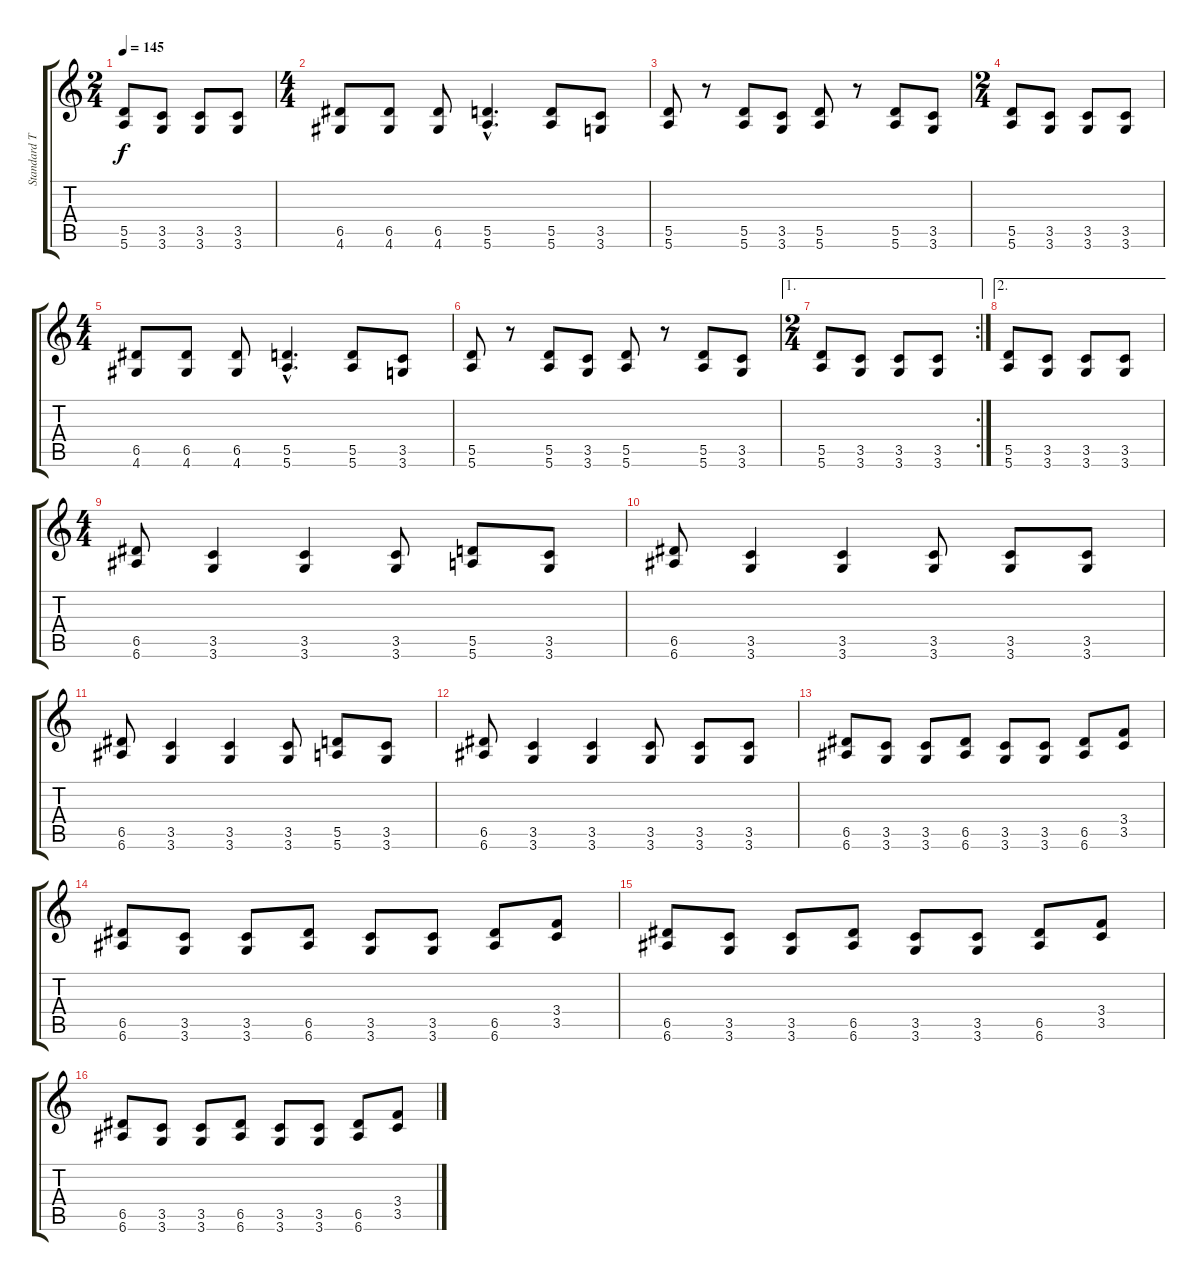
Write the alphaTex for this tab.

\track ("Standard Tuning" "Standard T") {instrument overdrivenguitar}
\staff {score tabs}
\tuning (E4 B3 G3 D3 A2 E2) {hide}
\ts (2 4)
\tempo 145
\clef g2
\ks c
(5.5 5.6).8{dy f} (3.5 3.6).8 (3.5 3.6).8 (3.5 3.6).8 |
\ts (4 4)
(6.5 4.6).8 (6.5 4.6).8 (6.5 4.6).8 (5.5{hac} 5.6{hac}).4{d} (5.5 5.6).8 (3.5 3.6).8 |
(5.5 5.6).8 r.8 (5.5 5.6).8 (3.5 3.6).8 (5.5 5.6).8 r.8 (5.5 5.6).8 (3.5 3.6).8 |
\ts (2 4)
(5.5 5.6).8 (3.5 3.6).8 (3.5 3.6).8 (3.5 3.6).8 |
\ts (4 4)
(6.5 4.6).8 (6.5 4.6).8 (6.5 4.6).8 (5.5{hac} 5.6{hac}).4{d} (5.5 5.6).8 (3.5 3.6).8 |
(5.5 5.6).8 r.8 (5.5 5.6).8 (3.5 3.6).8 (5.5 5.6).8 r.8 (5.5 5.6).8 (3.5 3.6).8 |
\ae 1
\rc 2
\ts (2 4)
(5.5 5.6).8 (3.5 3.6).8 (3.5 3.6).8 (3.5 3.6).8 |
\ae 2
(5.5 5.6).8 (3.5 3.6).8 (3.5 3.6).8 (3.5 3.6).8 |
\ts (4 4)
(6.5 6.6).8 (3.5 3.6).4 (3.5 3.6).4 (3.5 3.6).8 (5.5 5.6).8 (3.5 3.6).8 |
(6.5 6.6).8 (3.5 3.6).4 (3.5 3.6).4 (3.5 3.6).8 (3.5 3.6).8 (3.5 3.6).8 |
(6.5 6.6).8 (3.5 3.6).4 (3.5 3.6).4 (3.5 3.6).8 (5.5 5.6).8 (3.5 3.6).8 |
(6.5 6.6).8 (3.5 3.6).4 (3.5 3.6).4 (3.5 3.6).8 (3.5 3.6).8 (3.5 3.6).8 |
(6.5 6.6).8 (3.5 3.6).8 (3.5 3.6).8 (6.5 6.6).8 (3.5 3.6).8 (3.5 3.6).8 (6.5 6.6).8 (3.4 3.5).8 |
(6.5 6.6).8 (3.5 3.6).8 (3.5 3.6).8 (6.5 6.6).8 (3.5 3.6).8 (3.5 3.6).8 (6.5 6.6).8 (3.4 3.5).8 |
(6.5 6.6).8 (3.5 3.6).8 (3.5 3.6).8 (6.5 6.6).8 (3.5 3.6).8 (3.5 3.6).8 (6.5 6.6).8 (3.4 3.5).8 |
(6.5 6.6).8 (3.5 3.6).8 (3.5 3.6).8 (6.5 6.6).8 (3.5 3.6).8 (3.5 3.6).8 (6.5 6.6).8 (3.4 3.5).8
